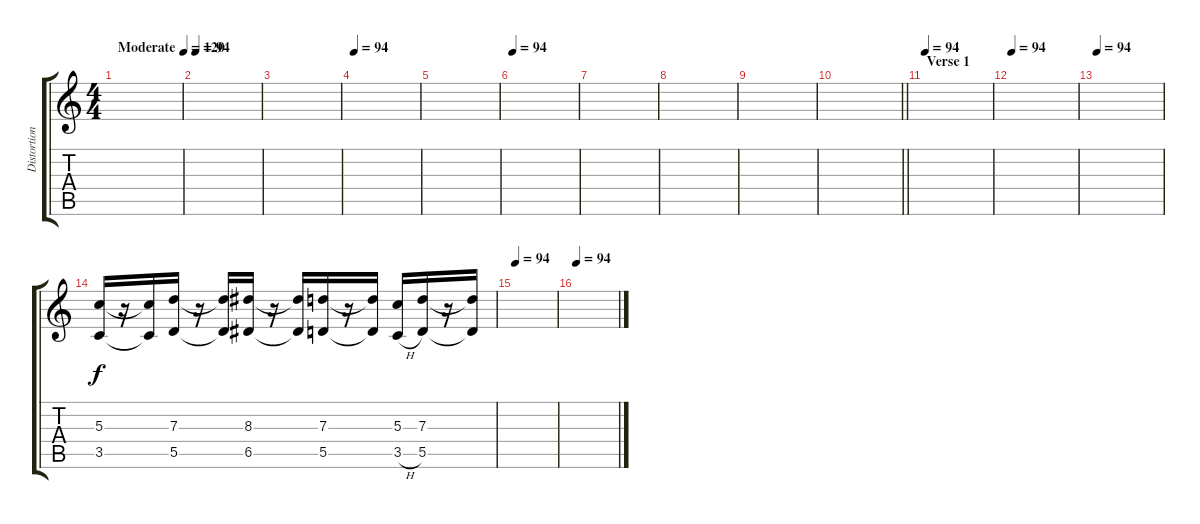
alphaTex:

\track ("Distortion (Left)" "Distortion") {instrument distortionguitar}
\staff {score tabs}
\tuning (E4 B3 G3 D3 A2 D2) {hide}
\ts (4 4)
\tempo (120 "Moderate")
\tempo 94
\tempo (120 "Moderate")
\clef g2
\ks c
|
\tempo 94
|
|
\tempo 94
|
|
\tempo 94
|
|
|
|
\barLineRight lightlight
|
\section ("" "Verse 1")
\tempo 94
|
\tempo 94
|
\tempo 94
|
(5.3 3.5).16 r.16 (5.3{t} 3.5{t}).16 (7.3 5.5).16 r.16 (7.3{t} 5.5{t}).16 (8.3 6.5).16 r.16 (8.3{t} 6.5{t}).16 (7.3 5.5).16 r.16 (7.3{t} 5.5{t}).16 (5.3 3.5{h}).16 (7.3 5.5).16 r.16 (7.3{t} 5.5{t}).16 |
\tempo 94
|
\tempo 94
